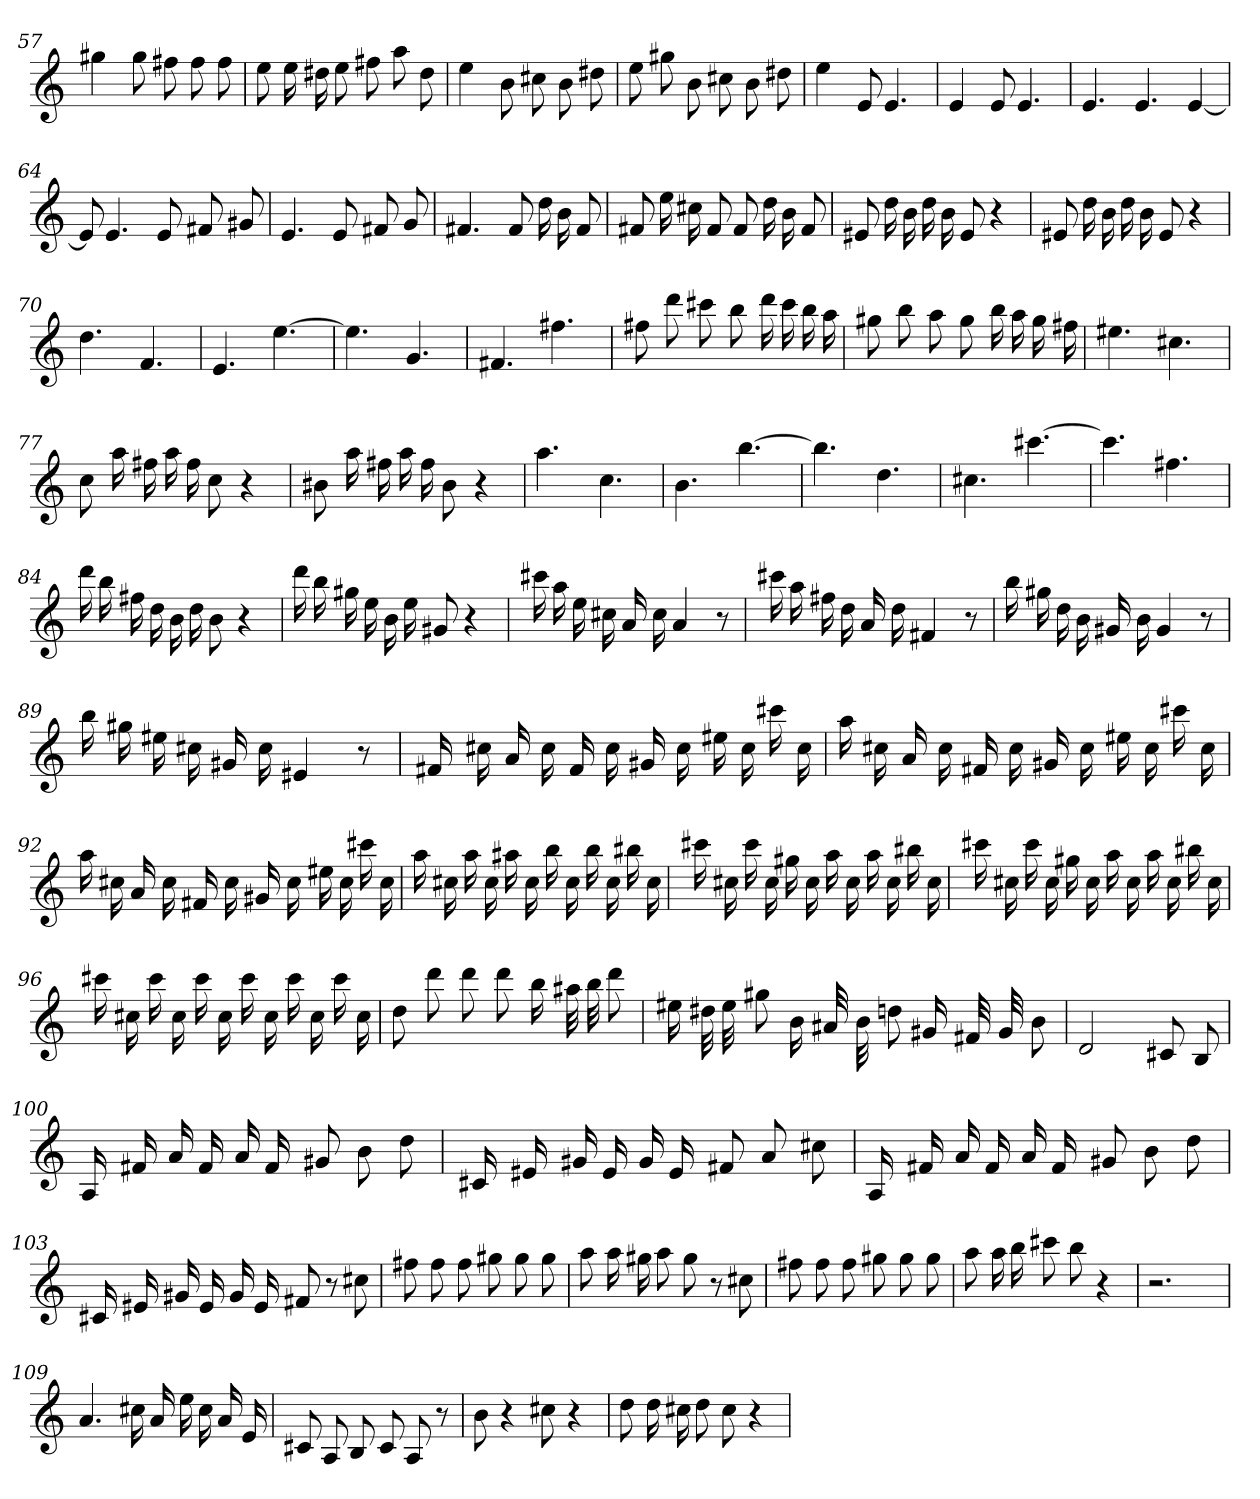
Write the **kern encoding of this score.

**kern
*part1
*staff1
=57
4gg#X
8gg#
8ff#X
8ff#
8ff#
=58
8ee
16ee
16dd#X
8ee
8ff#X
8aa
8dd#
=59
4ee
8b
8cc#X
8b
8dd#X
=60
8ee
8gg#X
8b
8cc#X
8b
8dd#X
=61
4ee
8e
4.e
=62
4e
8e
4.e
=63
4.e
4.e
[4e
=64
8e]
4.e
8e
8f#X
8g#X
=65
4.e
8e
8f#X
8g
=66
4.f#X
8f#
16dd
16b
8f#
=67
8f#X
16ee
16cc#X
8f#
8f#
16dd
16b
8f#
=68
8e#X
16dd
16b
16dd
16b
8e#
4r
=69
8e#X
16dd
16b
16dd
16b
8e#
4r
=70
4.dd
4.f
=71
4.e
[4.ee
=72
4.ee]
4.g
=73
4.f#X
4.ff#X
=74
8ff#X
8ddd
8ccc#X
8bb
16ddd
16ccc#
16bb
16aa
=75
8gg#X
8bb
8aa
8gg#
16bb
16aa
16gg#
16ff#X
=76
4.ee#X
4.cc#X
=77
8cc
16aa
16ff#X
16aa
16ff#
8cc
4r
=78
8b#X
16aa
16ff#X
16aa
16ff#
8b#
4r
=79
4.aa
4.cc
=80
4.b
[4.bb
=81
4.bb]
4.dd
=82
4.cc#X
[4.ccc#X
=83
4.ccc#]
4.ff#X
=84
16ddd
16bb
16ff#X
16dd
16b
16dd
8b
4r
=85
16ddd
16bb
16gg#X
16ee
16b
16ee
8g#X
4r
=86
16ccc#X
16aa
16ee
16cc#X
16a
16cc#
4a
8r
=87
16ccc#X
16aa
16ff#X
16dd
16a
16dd
4f#X
8r
=88
16bb
16gg#X
16dd
16b
16g#X
16b
4g#
8r
=89
16bb
16gg#X
16ee#X
16cc#X
16g#X
16cc#
4e#X
8r
=90
16f#X
16cc#X
16a
16cc#
16f#
16cc#
16g#X
16cc#
16ee#X
16cc#
16ccc#X
16cc#
=91
16aa
16cc#X
16a
16cc#
16f#X
16cc#
16g#X
16cc#
16ee#X
16cc#
16ccc#X
16cc#
=92
16aa
16cc#X
16a
16cc#
16f#X
16cc#
16g#X
16cc#
16ee#X
16cc#
16ccc#X
16cc#
=93
16aa
16cc#X
16aa
16cc#
16aa#X
16cc#
16bb
16cc#
16bb
16cc#
16bb#X
16cc#
=94
16ccc#X
16cc#X
16ccc#
16cc#
16gg#X
16cc#
16aa
16cc#
16aa
16cc#
16bb#X
16cc#
=95
16ccc#X
16cc#X
16ccc#
16cc#
16gg#X
16cc#
16aa
16cc#
16aa
16cc#
16bb#X
16cc#
=96
16ccc#X
16cc#X
16ccc#
16cc#
16ccc#
16cc#
16ccc#
16cc#
16ccc#
16cc#
16ccc#
16cc#
=97
8dd
8ddd
8ddd
8ddd
16bb
32aa#X
32bb
8ddd
=98
16ee#X
32dd#X
32ee#
8gg#X
16b
32a#X
32b
8ddn
16g#X
32f#X
32g#
8b
=99
2d
8c#X
8B
=100
16A
16f#X
16a
16f#
16a
16f#
8g#X
8b
8dd
=101
16c#X
16e#X
16g#X
16e#
16g#
16e#
8f#X
8a
8cc#X
=102
16A
16f#X
16a
16f#
16a
16f#
8g#X
8b
8dd
=103
16c#X
16e#X
16g#X
16e#
16g#
16e#
8f#X
8r
8cc#X
=104
8ff#X
8ff#
8ff#
8gg#X
8gg#
8gg#
=105
8aa
16aa
16gg#X
8aa
8gg#
8r
8cc#X
=106
8ff#X
8ff#
8ff#
8gg#X
8gg#
8gg#
=107
8aa
16aa
16bb
8ccc#X
8bb
4r
=108
2.r
=109
4.a
16cc#X
16a
16ee
16cc#
16a
16e
=110
8c#X
8A
8B
8c#
8A
8r
=111
8b
4r
8cc#X
4r
=112
8dd
16dd
16cc#X
8dd
8cc#
4r
=
*-
